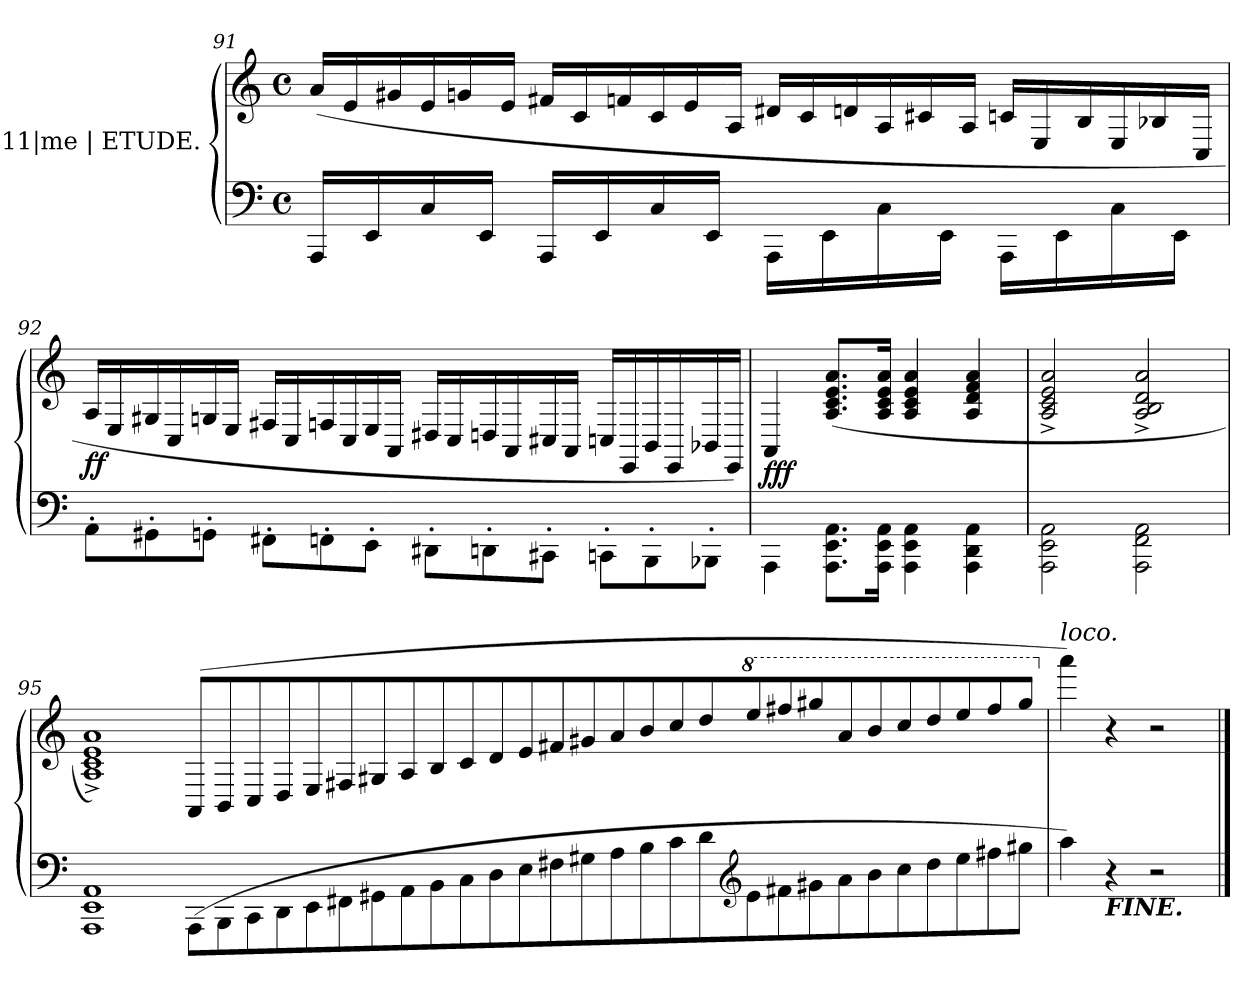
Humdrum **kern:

**kern	**kern	**dynam
*part1	*part1	*part1
*staff2	*staff1	*staff1/2
*I"11|me | ETUDE.	*	*
*clefF4	*clefG2	*
*k[]	*k[]	*
*a:	*a:	*
*M4/4	*M4/4	*
*met(c)	*met(c)	*
*	*Xtuplet	*
=91	=91	=91
16AAALL	(>24aLL	.
.	24e	.
16EE	.	.
.	24g#X	.
16C	24e	.
.	24gn	.
16EEJJ	.	.
.	24eJJ	.
16AAALL	24f#XLL	.
.	24c	.
16EE	.	.
.	24fn	.
16C	24c	.
.	24e	.
16EEJJ	.	.
.	24AJJ	.
16AAA\LL	24d#XLL	.
.	24c	.
16EE\	.	.
.	24dn	.
16C\	24A/	.
.	24c#X	.
16EE\JJ	.	.
.	24A/JJ	.
16AAA\LL	24cnLL	.
.	24E/	.
16EE\	.	.
.	24B/	.
16C\	24E/	.
.	24B-X	.
16EE\JJ	.	.
.	24C/JJ	.
=92	=92	=92
*Xtuplet	*	*
12AA'<\L	24A/LL	ff
.	24E/	.
12GG#X'<\	24G#X	.
.	24C/	.
12GGn'<\J	24Gn/	.
.	24E/JJ	.
12FF#X'<\L	24F#XLL	.
.	24C/	.
12FFn'<\	24Fn/	.
.	24C/	.
12EE'<\J	24E/	.
.	24AA/JJ	.
12DD#X'<\L	24D#XLL	.
.	24C/	.
12DDn'<\	24Dn/	.
.	24AA/	.
12CC#X'<\J	24C#X	.
.	24AA/JJ	.
12CCn'<\L	24Cn/LL	.
.	24EE/	.
12BBB'<\	24BB/	.
.	24EE/	.
12BBB-X'<\J	24BB-X	.
.	24EE/JJ)	.
=93	=93	=93
4AAA\	4AA/	fff
8.AAA\ 8.EE\ 8.AA\L	(>8.A/ 8.c/ 8.e/ 8.a/L	.
16AAA\ 16EE\ 16AA\Jk	16A/ 16c/ 16e/ 16a/Jk	.
4AAA\ 4EE\ 4AA\	4A/ 4c/ 4e/ 4a/	.
4AAA\ 4DD\ 4AA\	4A/ 4d/ 4f/ 4a/	.
=94	=94	=94
2AAA\ 2EE\ 2AA\	2A^>/ 2c^>/ 2e^>/ 2a^>/	.
2AAA\ 2FF\ 2AA\	2A^>/ 2B^>/ 2d^>/ 2a^>/	.
=95	=95	=95
1AAA\ 1EE\ 1AA\	1A^>/ 1c^>/ 1e^>/ 1a^>/)	.
(<8AAA!\L	(>8AA!/L	.
8BBB!\	8BB!/	.
8CC!\	8C!/	.
8DD!\	8D!/	.
8EE!\	8E!/	.
8FF#X!\	8F#X!	.
8GG#X!\	8G#X!	.
8AA!\	8A!/	.
8BB!\	8B!/	.
8C!\	8c!	.
8D!\	8d!	.
8E!\	8e!	.
8F#X!\	8f#X!	.
8G#X!\	8g#X!	.
8A!\	8a!	.
8B!\	8b!	.
8c!\	8cc!	.
8d!\	8dd!	.
*clefG2	*	*
*	*8va	*
8e!\	8eee!	.
8f#X!\	8fff#X!	.
8g#X!\	8ggg#X!	.
8a!\	8aa!	.
8b!\	8bb!	.
8cc!\	8ccc!	.
8dd!\	8ddd!	.
8ee!\	8eee!	.
8ff#X!\	8fff#!	.
8gg#X!\J	8ggg#!J	.
=96	=96	=96
*	*X8va	*
!	!LO:TX:a:i:t=loco.	!
4aa)	4aaa)	.
!LO:TX:b:Bi:t=FINE.	!	!
4r	4r	.
2r	2r	.
==	==	==
*-	*-	*-
